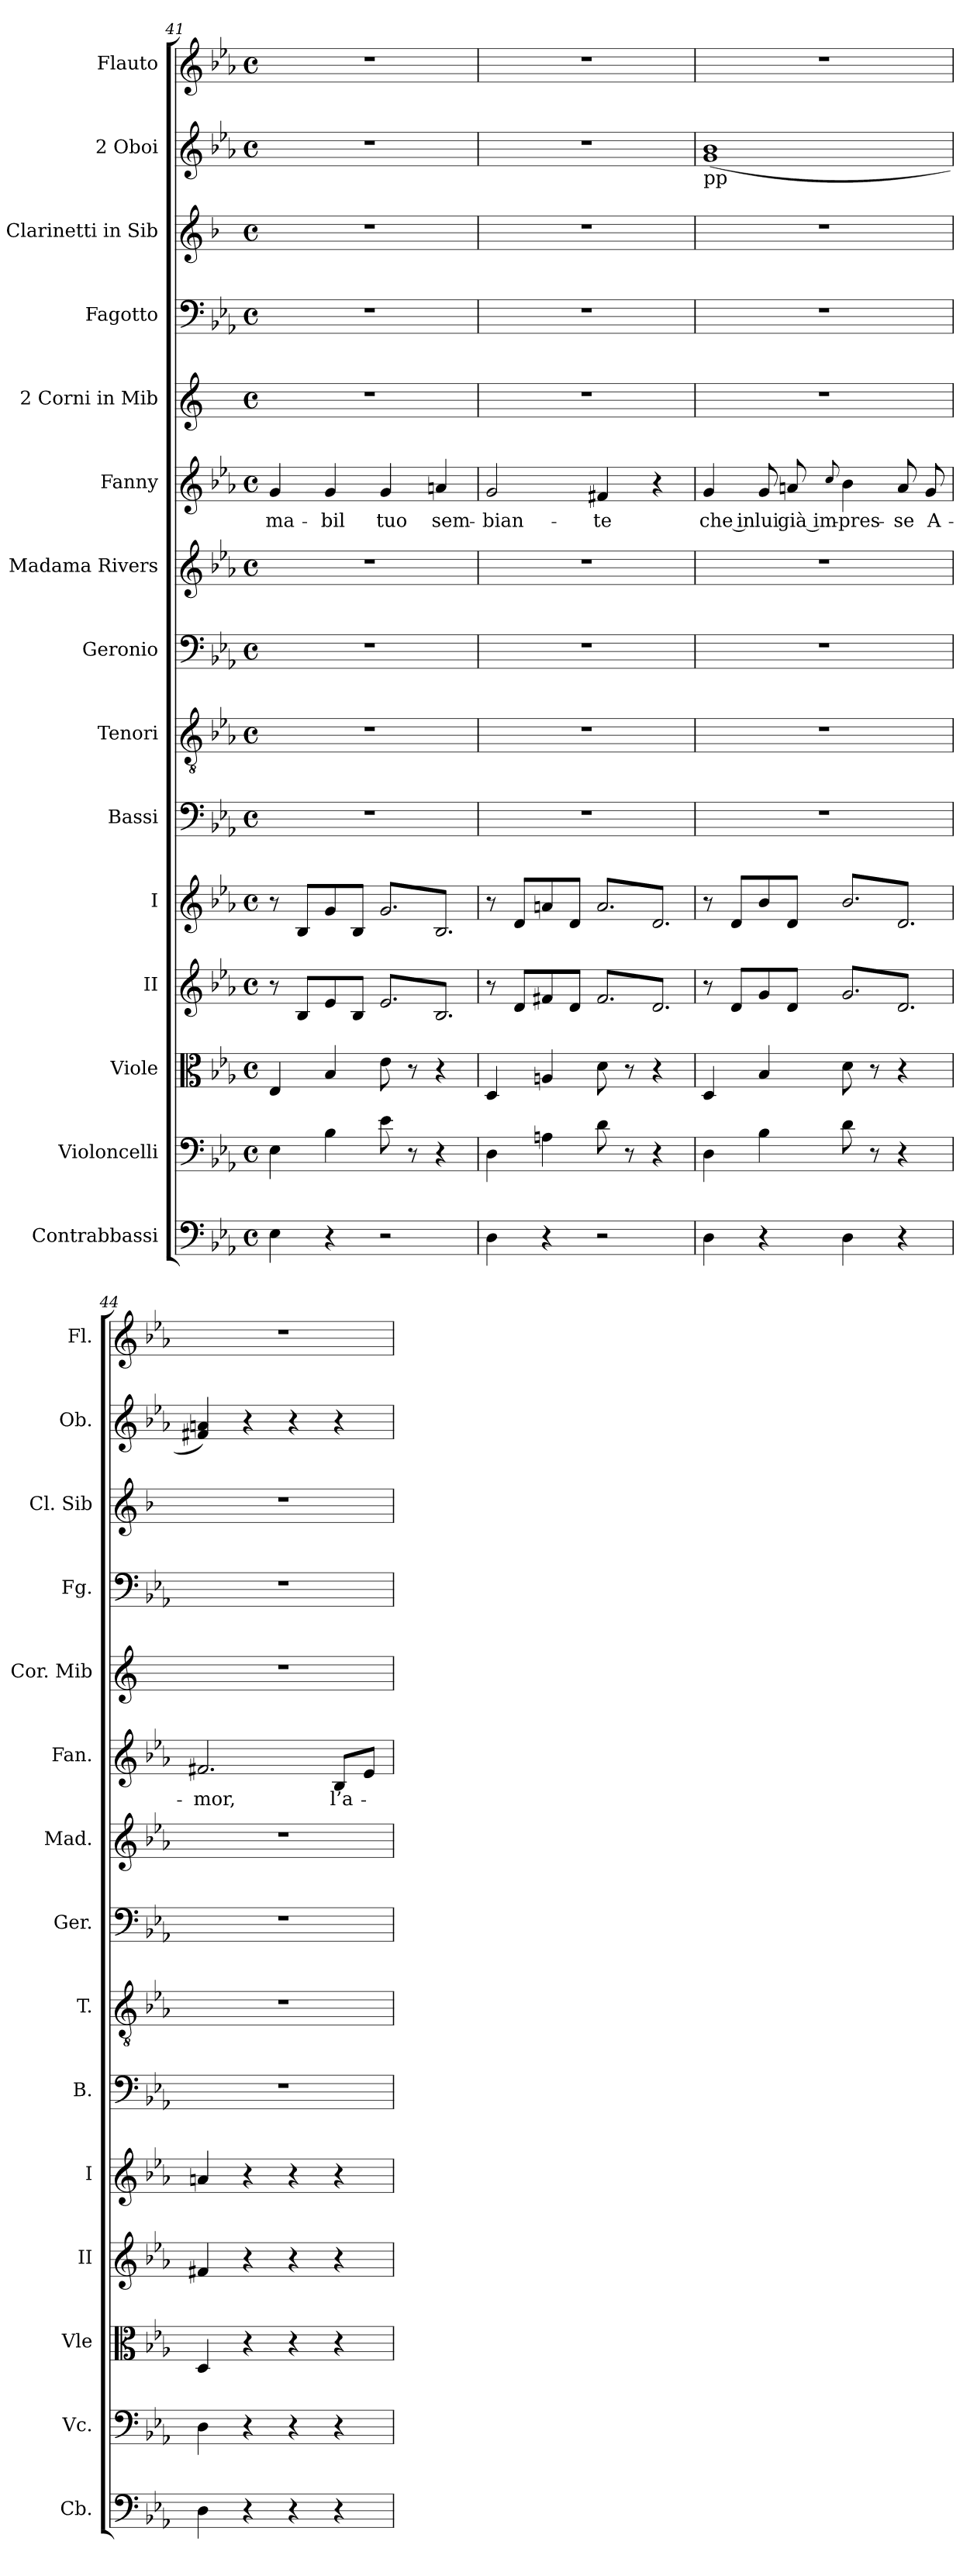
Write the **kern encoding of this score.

**kern	**kern	**kern	**kern	**kern	**kern	**kern	**kern	**kern	**kern	**text	**kern	**kern	**kern	**kern	**kern
*part15	*part14	*part13	*part12	*part11	*part10	*part9	*part8	*part7	*part6	*part6	*part5	*part4	*part3	*part2	*part1
*staff15	*staff14	*staff13	*staff12	*staff11	*staff10	*staff9	*staff8	*staff7	*staff6	*staff6	*staff5	*staff4	*staff3	*staff2	*staff1
*I"Contrabbassi	*I"Violoncelli	*I"Viole	*I"II	*I"I	*I"Bassi	*I"Tenori	*I"Geronio	*I"Madama Rivers	*I"Fanny	*	*I"2 Corni in Mib	*I"Fagotto	*I"2 Clarinetti in Sib	*I"2 Oboi	*I"Flauto
*I'Cb.	*I'Vc.	*I'Vle	*I'II	*I'I	*I'B.	*I'T.	*I'Ger.	*I'Mad.	*I'Fan.	*	*I'Cor. Mib	*I'Fg.	*I'Cl. Sib	*I'Ob.	*I'Fl.
*clefF4	*clefF4	*clefC3	*clefG2	*clefG2	*clefF4	*clefGv2	*clefF4	*clefG2	*clefG2	*	*clefG2	*clefF4	*clefG2	*clefG2	*clefG2
*	*	*	*	*	*	*	*	*	*	*	*	*	*ITrd1c2	*	*
*k[b-e-a-]	*k[b-e-a-]	*k[b-e-a-]	*k[b-e-a-]	*k[b-e-a-]	*k[b-e-a-]	*k[b-e-a-]	*k[b-e-a-]	*k[b-e-a-]	*k[b-e-a-]	*	*k[]	*k[b-e-a-]	*k[b-e-a-]	*k[b-e-a-]	*k[b-e-a-]
*E-:	*E-:	*E-:	*E-:	*E-:	*E-:	*E-:	*E-:	*E-:	*E-:	*	*C:	*E-:	*E-:	*E-:	*E-:
*M4/4	*M4/4	*M4/4	*M4/4	*M4/4	*M4/4	*M4/4	*M4/4	*M4/4	*M4/4	*	*M4/4	*M4/4	*M4/4	*M4/4	*M4/4
*met(c)	*met(c)	*met(c)	*met(c)	*met(c)	*met(c)	*met(c)	*met(c)	*met(c)	*met(c)	*	*met(c)	*met(c)	*met(c)	*met(c)	*met(c)
=41	=41	=41	=41	=41	=41	=41	=41	=41	=41	=41	=41	=41	=41	=41	=41
!	!	!	!	!	!	!	!	!	!	!LO:LY:b	!	!	!	!	!
4E-\	4E-\	4E-/	8r	8r	1r	1r	1r	1r	4g/	-ma-	1r	1r	1r	1r	1r
.	.	.	8B-/L	8B-/L	.	.	.	.	.	.	.	.	.	.	.
!	!	!	!	!	!	!	!	!	!	!LO:LY:b	!	!	!	!	!
4r	4B-\	4B-/	8e-/	8g/	.	.	.	.	4g/	-bil	.	.	.	.	.
.	.	.	8B-/J	8B-/J	.	.	.	.	.	.	.	.	.	.	.
*	*	*	*Xtuplet	*	*	*	*	*	*	*	*	*	*	*	*
!	!	!	!LO:N:head=open	!	!	!	!	!	!	!	!	!	!	!	!
*	*	*	*	*Xtuplet	*	*	*	*	*	*	*	*	*	*	*
!	!	!	!	!LO:N:head=open	!	!	!	!	!	!LO:LY:b	!	!	!	!	!
2r	8e-\	8e-\	6.e-/L	6.g/L	.	.	.	.	4g/	tuo	.	.	.	.	.
.	8r	8r	.	.	.	.	.	.	.	.	.	.	.	.	.
!	!	!	!LO:N:head=open	!LO:N:head=open	!	!	!	!	!	!LO:LY:b	!	!	!	!	!
.	4r	4r	6.B-/J	6.B-/J	.	.	.	.	4an/	sem-	.	.	.	.	.
=42	=42	=42	=42	=42	=42	=42	=42	=42	=42	=42	=42	=42	=42	=42	=42
!	!	!	!	!	!	!	!	!	!	!LO:LY:b	!	!	!	!	!
4D\	4D\	4D/	8r	8r	1r	1r	1r	1r	2g/	-bian-	1r	1r	1r	1r	1r
.	.	.	8d/L	8d/L	.	.	.	.	.	.	.	.	.	.	.
4r	4An\	4An/	8f#X/	8an/	.	.	.	.	.	.	.	.	.	.	.
.	.	.	8d/J	8d/J	.	.	.	.	.	.	.	.	.	.	.
!	!	!	!LO:N:head=open	!LO:N:head=open	!	!	!	!	!	!LO:LY:b	!	!	!	!	!
2r	8d\	8d\	6.f#/L	6.a/L	.	.	.	.	4f#X/	-te	.	.	.	.	.
.	8r	8r	.	.	.	.	.	.	.	.	.	.	.	.	.
!	!	!	!LO:N:head=open	!LO:N:head=open	!	!	!	!	!	!	!	!	!	!	!
.	4r	4r	6.d/J	6.d/J	.	.	.	.	4r	.	.	.	.	.	.
!!LO:LB:g=z
=43	=43	=43	=43	=43	=43	=43	=43	=43	=43	=43	=43	=43	=43	=43	=43
!	!	!	!	!	!	!	!	!	!	!	!	!	!	!LO:TX:b:t=pp	!
!	!	!	!	!	!	!	!	!	!	!LO:LY:b	!	!	!	!	!
4D\	4D\	4D/	8r	8r	1r	1r	1r	1r	4g/	che in	1r	1r	1r	(<1g 1b-	1r
.	.	.	8d/L	8d/L	.	.	.	.	.	.	.	.	.	.	.
!	!	!	!	!	!	!	!	!	!	!LO:LY:b	!	!	!	!	!
4r	4B-\	4B-/	8g/	8b-/	.	.	.	.	8g/	lui	.	.	.	.	.
!	!	!	!	!	!	!	!	!	!	!LO:LY:b	!	!	!	!	!
.	.	.	8d/J	8d/J	.	.	.	.	8an/	già im-	.	.	.	.	.
.	.	.	.	.	.	.	.	.	8qqcc/	.	.	.	.	.	.
!	!	!	!LO:N:head=open	!LO:N:head=open	!	!	!	!	!	!LO:LY:b	!	!	!	!	!
4D\	8d\	8d\	6.g/L	6.b-/L	.	.	.	.	4b-\	-pres-	.	.	.	.	.
.	8r	8r	.	.	.	.	.	.	.	.	.	.	.	.	.
!	!	!	!LO:N:head=open	!LO:N:head=open	!	!	!	!	!	!LO:LY:b	!	!	!	!	!
4r	4r	4r	6.d/J	6.d/J	.	.	.	.	8a/	-se	.	.	.	.	.
!	!	!	!	!	!	!	!	!	!	!LO:LY:b	!	!	!	!	!
.	.	.	.	.	.	.	.	.	8g/	A-	.	.	.	.	.
=44	=44	=44	=44	=44	=44	=44	=44	=44	=44	=44	=44	=44	=44	=44	=44
!	!	!	!	!	!	!	!	!	!	!LO:LY:b	!	!	!	!	!
4D\	4D\	4D/	4f#X/	4an/	1r	1r	1r	1r	2.f#X/	-mor,	1r	1r	1r	4f#X/ 4an/)	1r
4r	4r	4r	4r	4r	.	.	.	.	.	.	.	.	.	4r	.
4r	4r	4r	4r	4r	.	.	.	.	.	.	.	.	.	4r	.
!	!	!	!	!	!	!	!	!	!	!LO:LY:b	!	!	!	!	!
4r	4r	4r	4r	4r	.	.	.	.	8B-/L	l’a-	.	.	.	4r	.
.	.	.	.	.	.	.	.	.	8e-/J	.	.	.	.	.	.
=	=	=	=	=	=	=	=	=	=	=	=	=	=	=	=
*-	*-	*-	*-	*-	*-	*-	*-	*-	*-	*-	*-	*-	*-	*-	*-
